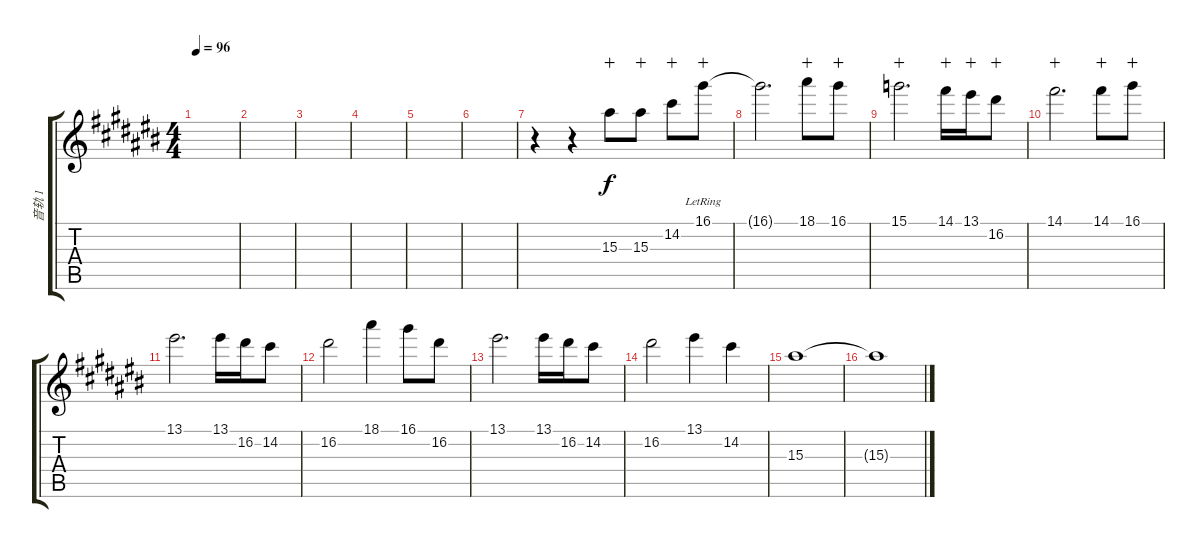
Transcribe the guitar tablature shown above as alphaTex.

\track ("音轨 1" "音轨 1") {instrument distortionguitar}
\staff {score tabs}
\tuning (E4 B3 G3 D3 A2 E2) {hide}
\ts (4 4)
\tempo 96
\clef g2
\ks c#
|
|
|
|
|
|
r.4 r.4 15.3.8{wahc} 15.3.8{wahc} 14.2.8{wahc} 16.1{lr}.8{wahc} |
16.1{t}.2{d} 18.1.8{wahc} 16.1.8{wahc} |
15.1.2{d wahc} 14.1.16{wahc} 13.1.16{wahc} 16.2.8{wahc} |
14.1.2{d wahc} 14.1.8{wahc} 16.1.8{wahc} |
13.1.2{d} 13.1.16 16.2.16 14.2.8 |
16.2.2 18.1.4 16.1.8 16.2.8 |
13.1.2{d} 13.1.16 16.2.16 14.2.8 |
16.2.2 13.1.4 14.2.4 |
15.3.1 |
15.3{t}.1
